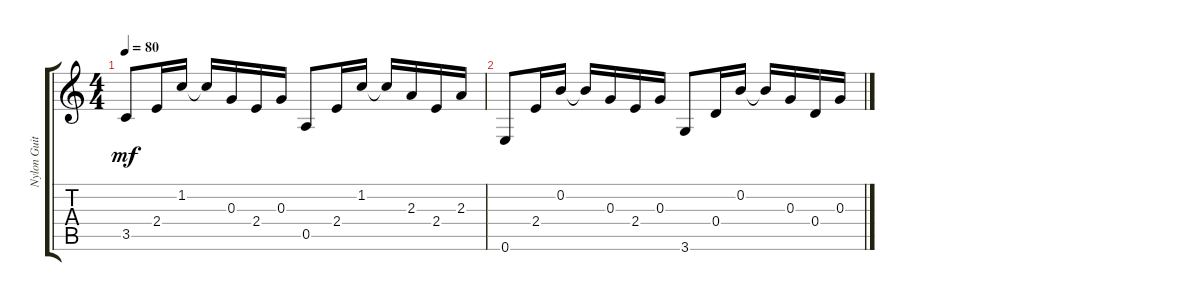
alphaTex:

\track ("Nylon Guitar" "Nylon Guit") {instrument acousticguitarnylon}
\staff {score tabs}
\tuning (E4 B3 G3 D3 A2 E2) {hide}
\ts (4 4)
\tempo 80
\clef g2
\ks c
3.5.8{dy mf instrument acousticguitarnylon} 2.4.16 1.2.16 1.2{t}.16 0.3.16 2.4.16 0.3.16 0.5.8 2.4.16 1.2.16 1.2{t}.16 2.3.16 2.4.16 2.3.16 |
0.6.8 2.4.16 0.2.16 0.2{t}.16 0.3.16 2.4.16 0.3.16 3.6.8 0.4.16 0.2.16 0.2{t}.16 0.3.16 0.4.16 0.3.16
